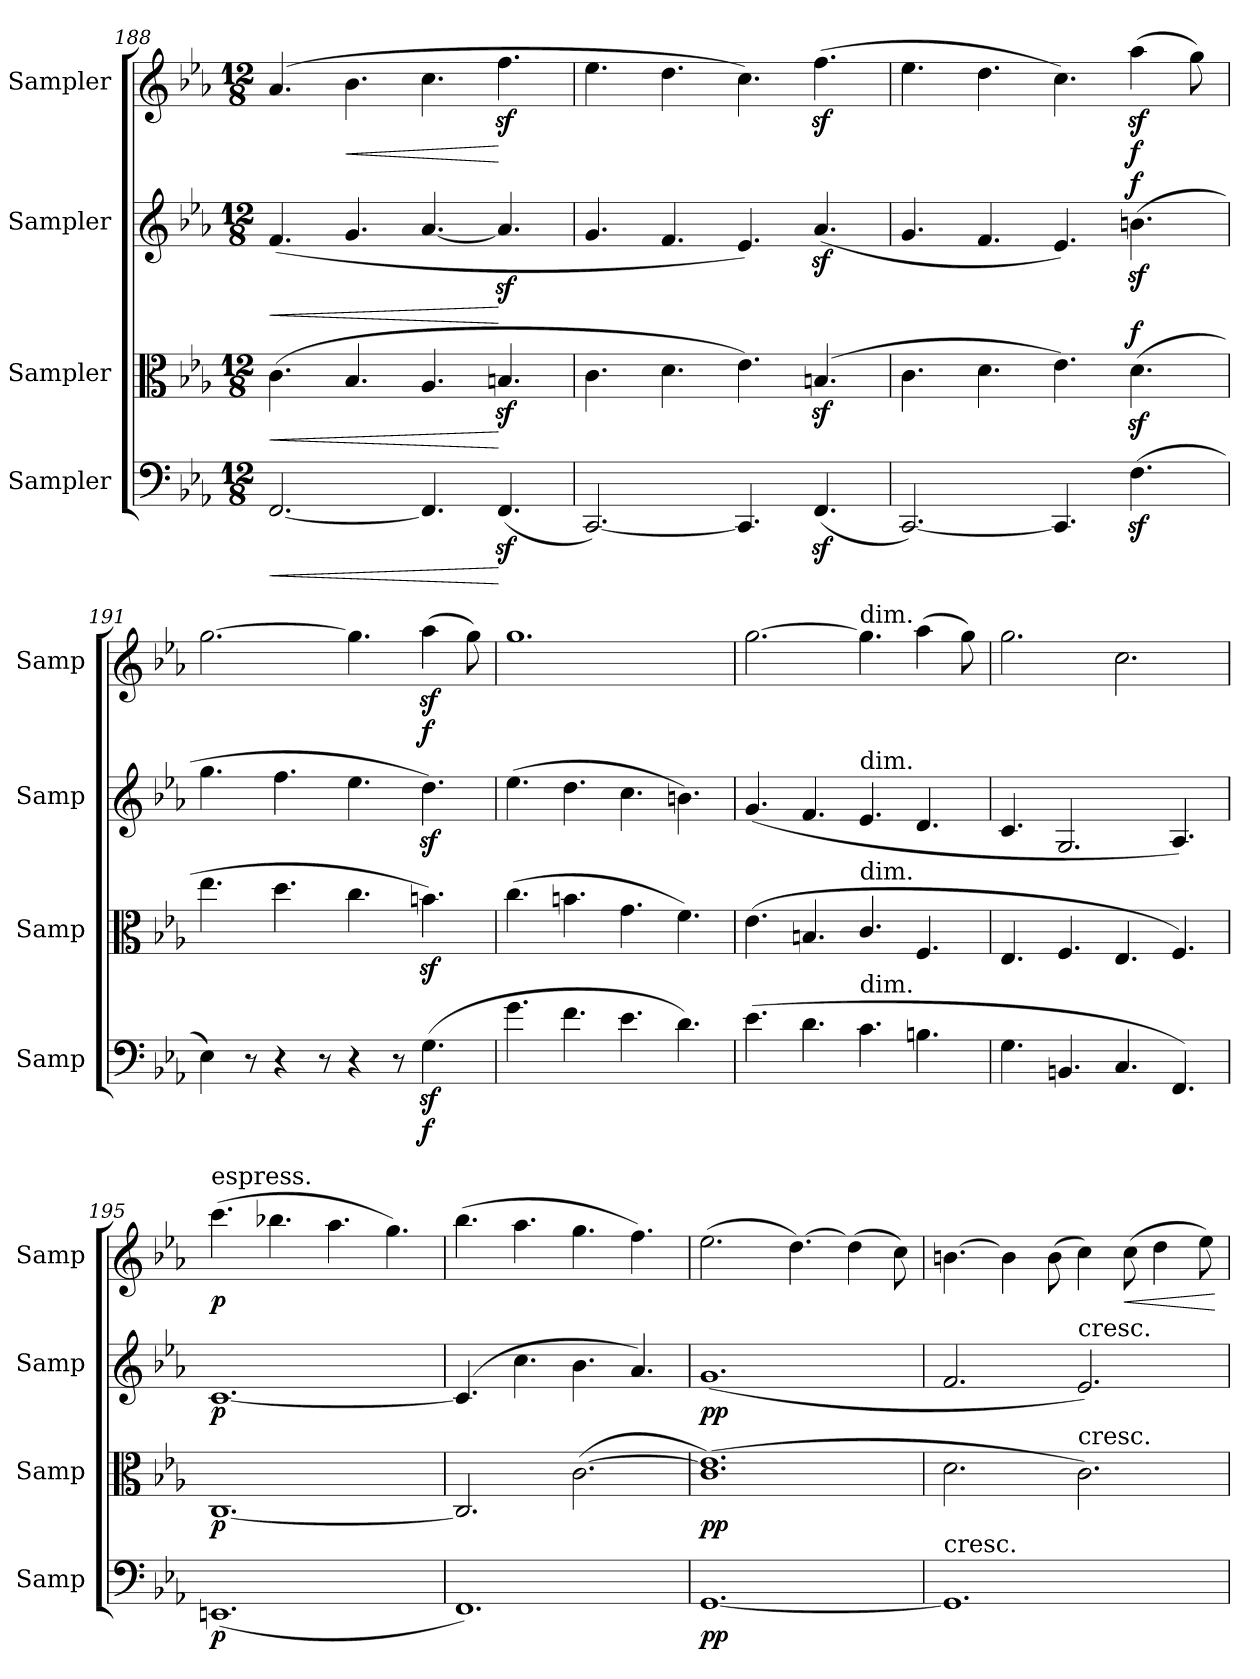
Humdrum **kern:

**kern	**dynam	**kern	**dynam	**kern	**dynam	**kern	**dynam
*part4	*part4	*part3	*part3	*part2	*part2	*part1	*part1
*staff4	*staff4	*staff3	*staff3	*staff2	*staff2	*staff1	*staff1
*I"Sampler	*	*I"Sampler	*	*I"Sampler	*	*I"Sampler	*
*I'Samp	*	*I'Samp	*	*I'Samp	*	*I'Samp	*
*clefF4	*	*clefC3	*	*clefG2	*	*clefG2	*
*k[b-e-a-]	*	*k[b-e-a-]	*	*k[b-e-a-]	*	*k[b-e-a-]	*
*M12/8	*	*M12/8	*	*M12/8	*	*M12/8	*
=188	=188	=188	=188	=188	=188	=188	=188
!	!LO:HP:b	!	!LO:HP:b	!	!LO:HP:b	!	!
[2.FF/	<	(4.c\	<	(>4.f/	<	(4.a-/	.
!	!	!	!	!	!	!	!LO:HP:b
.	.	4.B-/	.	4.g/	.	4.b-\	<
4.FF/]	.	4.A-/	.	[4.a-/	.	4.cc\	.
(4.FFz</	[	4.Bnz</	[	4.a-z</]	[	4.ffz<\	[
!!LO:LB:g=z
=189	=189	=189	=189	=189	=189	=189	=189
[2.CC/)	.	4.c\	.	4.g/	.	4.ee-\	.
.	.	4.d\	.	4.f/	.	4.dd\	.
4.CC/]	.	4.e-\)	.	4.e-/)	.	4.cc\)	.
(4.FFz</	.	(4.Bnz</	.	(4.a-z</	.	(4.ffz<\	.
=190	=190	=190	=190	=190	=190	=190	=190
[2.CC/)	.	4.c\	.	4.g/	.	4.ee-\	.
.	.	4.d\	.	4.f/	.	4.dd\	.
4.CC/]	.	4.e-\)	.	4.e-/)	.	4.cc\)	.
!	!	!	!LO:DY:a	!	!LO:DY:a	!	!LO:DY:b
(4.Fz<\	.	(4.dz<\	f	(4.bnz<\	f	(4aa-z>\	f
.	.	.	.	.	.	8gg\)	.
=191	=191	=191	=191	=191	=191	=191	=191
4E-\)	.	4.ee-\	.	4.gg\	.	[2.gg\	.
8r	.	.	.	.	.	.	.
4r	.	4.dd\	.	4.ff\	.	.	.
8r	.	.	.	.	.	.	.
4r	.	4.cc\	.	4.ee-\	.	4.gg\]	.
8r	.	.	.	.	.	.	.
!	!LO:DY:b	!	!	!	!	!	!LO:DY:b
(4.Gz>\	f	4.bnz<\)	.	4.ddz<\)	.	(4aa-z>\	f
.	.	.	.	.	.	8gg\)	.
=192	=192	=192	=192	=192	=192	=192	=192
4.g\	.	(4.cc\	.	(4.ee-\	.	1.gg	.
4.f\	.	4.bn\	.	4.dd\	.	.	.
4.e-\	.	4.g\	.	4.cc\	.	.	.
4.d\)	.	4.f\)	.	4.bn\)	.	.	.
=193	=193	=193	=193	=193	=193	=193	=193
(4.e-\	.	(4.e-\	.	(4.g/	.	[2.gg\	.
4.d\	.	4.Bn/	.	4.f/	.	.	.
!	!	!	!	!	!	!LO:TX:a:t=dim.	!
!	!	!	!	!LO:TX:a:t=dim.	!	!	!
!	!	!LO:TX:a:t=dim.	!	!	!	!	!
!LO:TX:a:t=dim.	!	!	!	!	!	!	!
4.c\	.	4.c/	.	4.e-/	.	4.gg\]	.
4.Bn\	.	4.F/	.	4.d/	.	(4aa-\	.
.	.	.	.	.	.	8gg\)	.
=194	=194	=194	=194	=194	=194	=194	=194
4.G\	.	4.E-/	.	4.c/	.	2.gg\	.
4.BBn/	.	4.F/	.	2.G/	.	.	.
4.C/	.	4.E-/	.	.	.	2.cc\	.
4.FF/)	.	4.F/)	.	4.A-/)	.	.	.
=195	=195	=195	=195	=195	=195	=195	=195
!	!	!	!	!	!	!LO:TX:a:t=espress.	!
!	!LO:DY:b	!	!LO:DY:b	!	!LO:DY:b	!	!LO:DY:b
(1.EEn	p	[1.C	p	[1.c	p	(4.ccc\	p
.	.	.	.	.	.	4.bb-X\	.
.	.	.	.	.	.	4.aa-\	.
.	.	.	.	.	.	4.gg\)	.
=196	=196	=196	=196	=196	=196	=196	=196
1.FF)	.	2.C/]	.	(4.c/]	.	(4.bb-\	.
.	.	.	.	4.cc\	.	4.aa-\	.
.	.	(>[2.c\	.	4.b-\	.	4.gg\	.
.	.	.	.	4.a-/)	.	4.ff\)	.
=197	=197	=197	=197	=197	=197	=197	=197
!	!LO:DY:b	!	!LO:DY:b	!	!LO:DY:b	!	!
[1.GG	pp	(1.c] 1.e-)	pp	(1.g	pp	(2.ee-\	.
.	.	.	.	.	.	[4.dd\)	.
.	.	.	.	.	.	(4dd\]	.
.	.	.	.	.	.	8cc\)	.
=198	=198	=198	=198	=198	=198	=198	=198
!LO:TX:a:t=cresc.	!	!	!	!	!	!	!
1.GG]	.	2.d\	.	2.f/	.	[4.bn\	.
.	.	.	.	.	.	4b\]	.
.	.	.	.	.	.	(8b\	.
!	!	!	!	!LO:TX:a:t=cresc.	!	!	!
!	!	!LO:TX:a:t=cresc.	!	!	!	!	!
.	.	2.c\)	.	2.e-/)	.	4cc\)	.
!	!	!	!	!	!	!	!LO:HP:b
.	.	.	.	.	.	(8cc\	<
.	.	.	.	.	.	4dd\	.
.	.	.	.	.	.	8ee-\)	.
.	.	.	.	.	.	.	[
=	=	=	=	=	=	=	=
*-	*-	*-	*-	*-	*-	*-	*-
